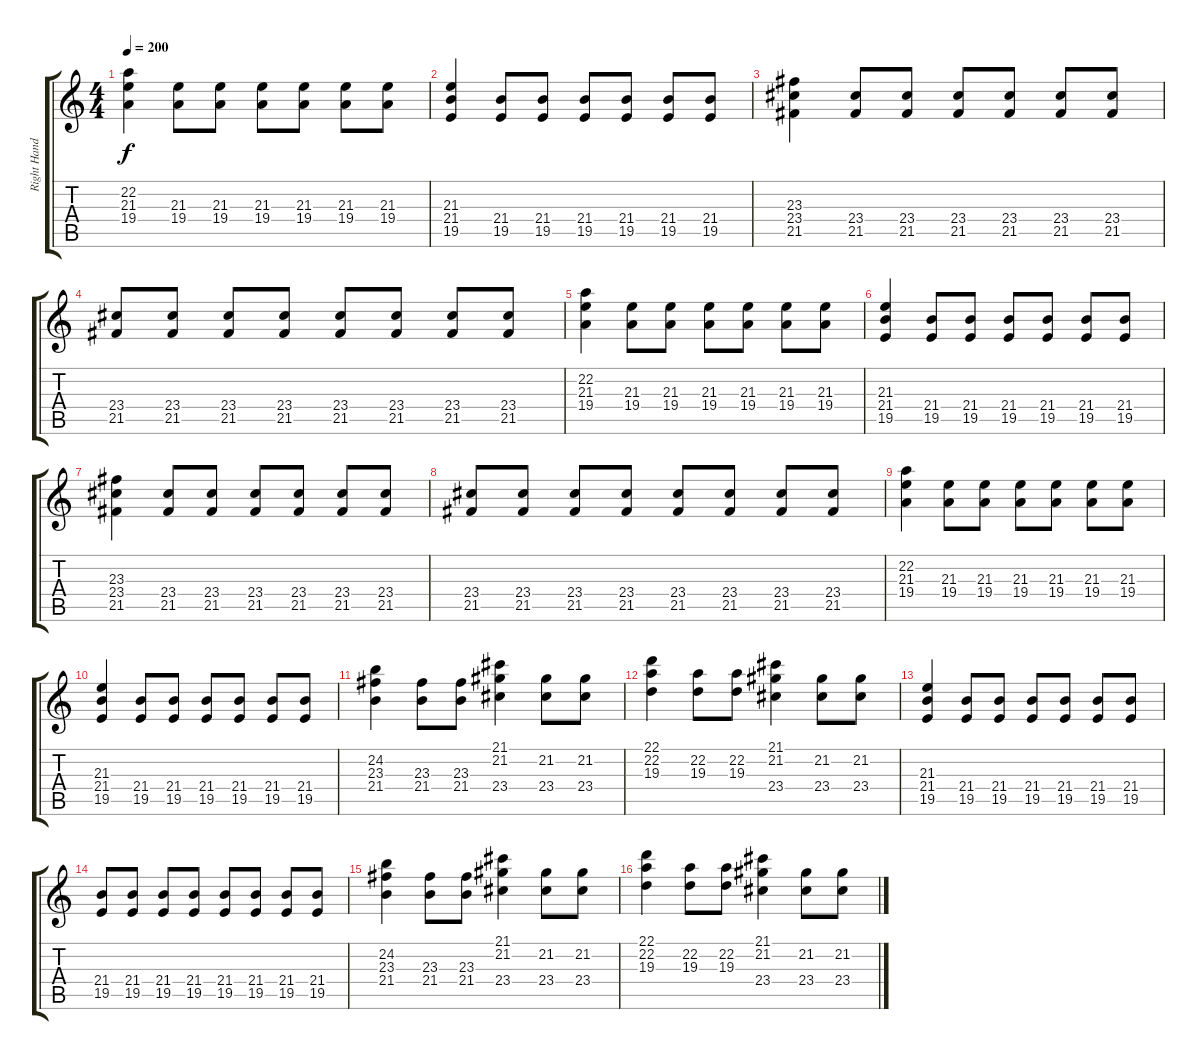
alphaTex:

\track ("Right Hand" "Right Hand") {instrument acousticgrandpiano}
\staff {score tabs}
\tuning (E4 B3 G3 D3 A2 E2) {hide}
\ts (4 4)
\tempo 200
\clef g2
\ks c
(22.2 21.3 19.4).4{dy f} (21.3 19.4).8 (21.3 19.4).8 (21.3 19.4).8 (21.3 19.4).8 (21.3 19.4).8 (21.3 19.4).8 |
(21.3 21.4 19.5).4 (21.4 19.5).8 (21.4 19.5).8 (21.4 19.5).8 (21.4 19.5).8 (21.4 19.5).8 (21.4 19.5).8 |
(23.3 23.4 21.5).4 (23.4 21.5).8 (23.4 21.5).8 (23.4 21.5).8 (23.4 21.5).8 (23.4 21.5).8 (23.4 21.5).8 |
(23.4 21.5).8 (23.4 21.5).8 (23.4 21.5).8 (23.4 21.5).8 (23.4 21.5).8 (23.4 21.5).8 (23.4 21.5).8 (23.4 21.5).8 |
(22.2 21.3 19.4).4 (21.3 19.4).8 (21.3 19.4).8 (21.3 19.4).8 (21.3 19.4).8 (21.3 19.4).8 (21.3 19.4).8 |
(21.3 21.4 19.5).4 (21.4 19.5).8 (21.4 19.5).8 (21.4 19.5).8 (21.4 19.5).8 (21.4 19.5).8 (21.4 19.5).8 |
(23.3 23.4 21.5).4 (23.4 21.5).8 (23.4 21.5).8 (23.4 21.5).8 (23.4 21.5).8 (23.4 21.5).8 (23.4 21.5).8 |
(23.4 21.5).8 (23.4 21.5).8 (23.4 21.5).8 (23.4 21.5).8 (23.4 21.5).8 (23.4 21.5).8 (23.4 21.5).8 (23.4 21.5).8 |
(22.2 21.3 19.4).4 (21.3 19.4).8 (21.3 19.4).8 (21.3 19.4).8 (21.3 19.4).8 (21.3 19.4).8 (21.3 19.4).8 |
(21.3 21.4 19.5).4 (21.4 19.5).8 (21.4 19.5).8 (21.4 19.5).8 (21.4 19.5).8 (21.4 19.5).8 (21.4 19.5).8 |
(24.2 23.3 21.4).4 (23.3 21.4).8 (23.3 21.4).8 (21.1 21.2 23.4).4 (21.2 23.4).8 (21.2 23.4).8 |
(22.1 22.2 19.3).4 (22.2 19.3).8 (22.2 19.3).8 (21.1 21.2 23.4).4 (21.2 23.4).8 (21.2 23.4).8 |
(21.3 21.4 19.5).4 (21.4 19.5).8 (21.4 19.5).8 (21.4 19.5).8 (21.4 19.5).8 (21.4 19.5).8 (21.4 19.5).8 |
(21.4 19.5).8 (21.4 19.5).8 (21.4 19.5).8 (21.4 19.5).8 (21.4 19.5).8 (21.4 19.5).8 (21.4 19.5).8 (21.4 19.5).8 |
(24.2 23.3 21.4).4 (23.3 21.4).8 (23.3 21.4).8 (21.1 21.2 23.4).4 (21.2 23.4).8 (21.2 23.4).8 |
(22.1 22.2 19.3).4 (22.2 19.3).8 (22.2 19.3).8 (21.1 21.2 23.4).4 (21.2 23.4).8 (21.2 23.4).8
